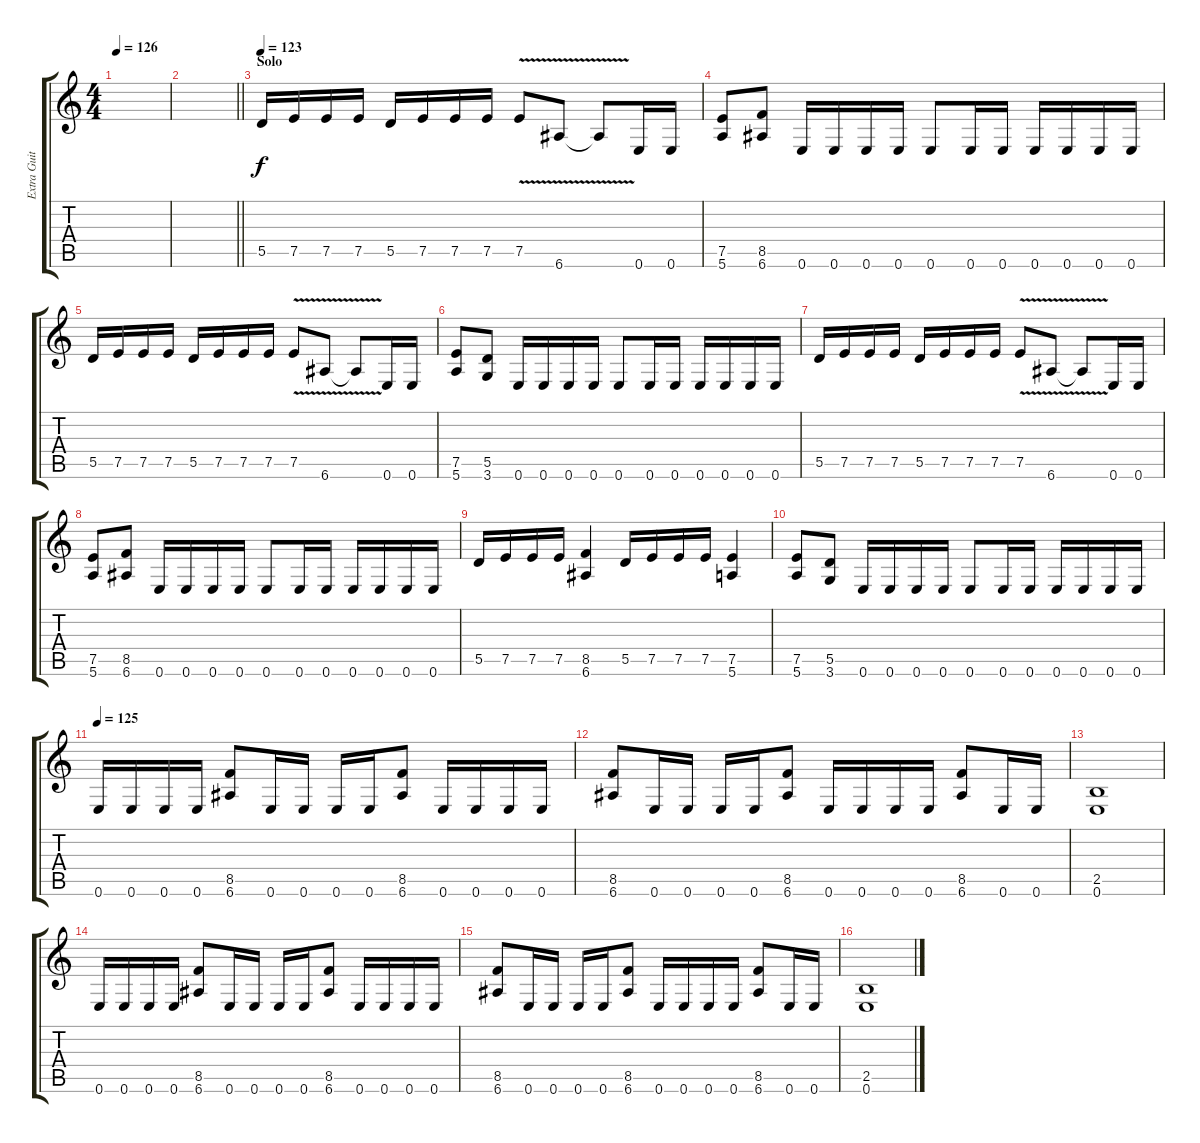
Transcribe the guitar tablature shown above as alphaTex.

\track ("Extra Guitar" "Extra Guit") {instrument distortionguitar}
\staff {score tabs}
\tuning (E4 B3 G3 D3 A2 E2) {hide}
\ts (4 4)
\tempo 126
\clef g2
\ks c
|
\barLineRight lightlight
|
\section ("" "Solo")
\tempo 123
5.5.16 7.5.16 7.5.16 7.5.16 5.5.16 7.5.16 7.5.16 7.5.16 7.5{v}.8 6.6{v}.8 6.6{t}.8 0.6.16 0.6.16 |
(7.5 5.6).8 (8.5 6.6).8 0.6.16 0.6.16 0.6.16 0.6.16 0.6.8 0.6.16 0.6.16 0.6.16 0.6.16 0.6.16 0.6.16 |
5.5.16 7.5.16 7.5.16 7.5.16 5.5.16 7.5.16 7.5.16 7.5.16 7.5{v}.8 6.6{v}.8 6.6{t}.8 0.6.16 0.6.16 |
(7.5 5.6).8 (5.5 3.6).8 0.6.16 0.6.16 0.6.16 0.6.16 0.6.8 0.6.16 0.6.16 0.6.16 0.6.16 0.6.16 0.6.16 |
5.5.16 7.5.16 7.5.16 7.5.16 5.5.16 7.5.16 7.5.16 7.5.16 7.5{v}.8 6.6{v}.8 6.6{t}.8 0.6.16 0.6.16 |
(7.5 5.6).8 (8.5 6.6).8 0.6.16 0.6.16 0.6.16 0.6.16 0.6.8 0.6.16 0.6.16 0.6.16 0.6.16 0.6.16 0.6.16 |
5.5.16 7.5.16 7.5.16 7.5.16 (8.5 6.6).4 5.5.16 7.5.16 7.5.16 7.5.16 (7.5 5.6).4 |
(7.5 5.6).8 (5.5 3.6).8 0.6.16 0.6.16 0.6.16 0.6.16 0.6.8 0.6.16 0.6.16 0.6.16 0.6.16 0.6.16 0.6.16 |
\tempo 125
0.6.16 0.6.16 0.6.16 0.6.16 (8.5 6.6).8 0.6.16 0.6.16 0.6.16 0.6.16 (8.5 6.6).8 0.6.16 0.6.16 0.6.16 0.6.16 |
(8.5 6.6).8 0.6.16 0.6.16 0.6.16 0.6.16 (8.5 6.6).8 0.6.16 0.6.16 0.6.16 0.6.16 (8.5 6.6).8 0.6.16 0.6.16 |
(2.5 0.6).1 |
0.6.16 0.6.16 0.6.16 0.6.16 (8.5 6.6).8 0.6.16 0.6.16 0.6.16 0.6.16 (8.5 6.6).8 0.6.16 0.6.16 0.6.16 0.6.16 |
(8.5 6.6).8 0.6.16 0.6.16 0.6.16 0.6.16 (8.5 6.6).8 0.6.16 0.6.16 0.6.16 0.6.16 (8.5 6.6).8 0.6.16 0.6.16 |
(2.5 0.6).1
